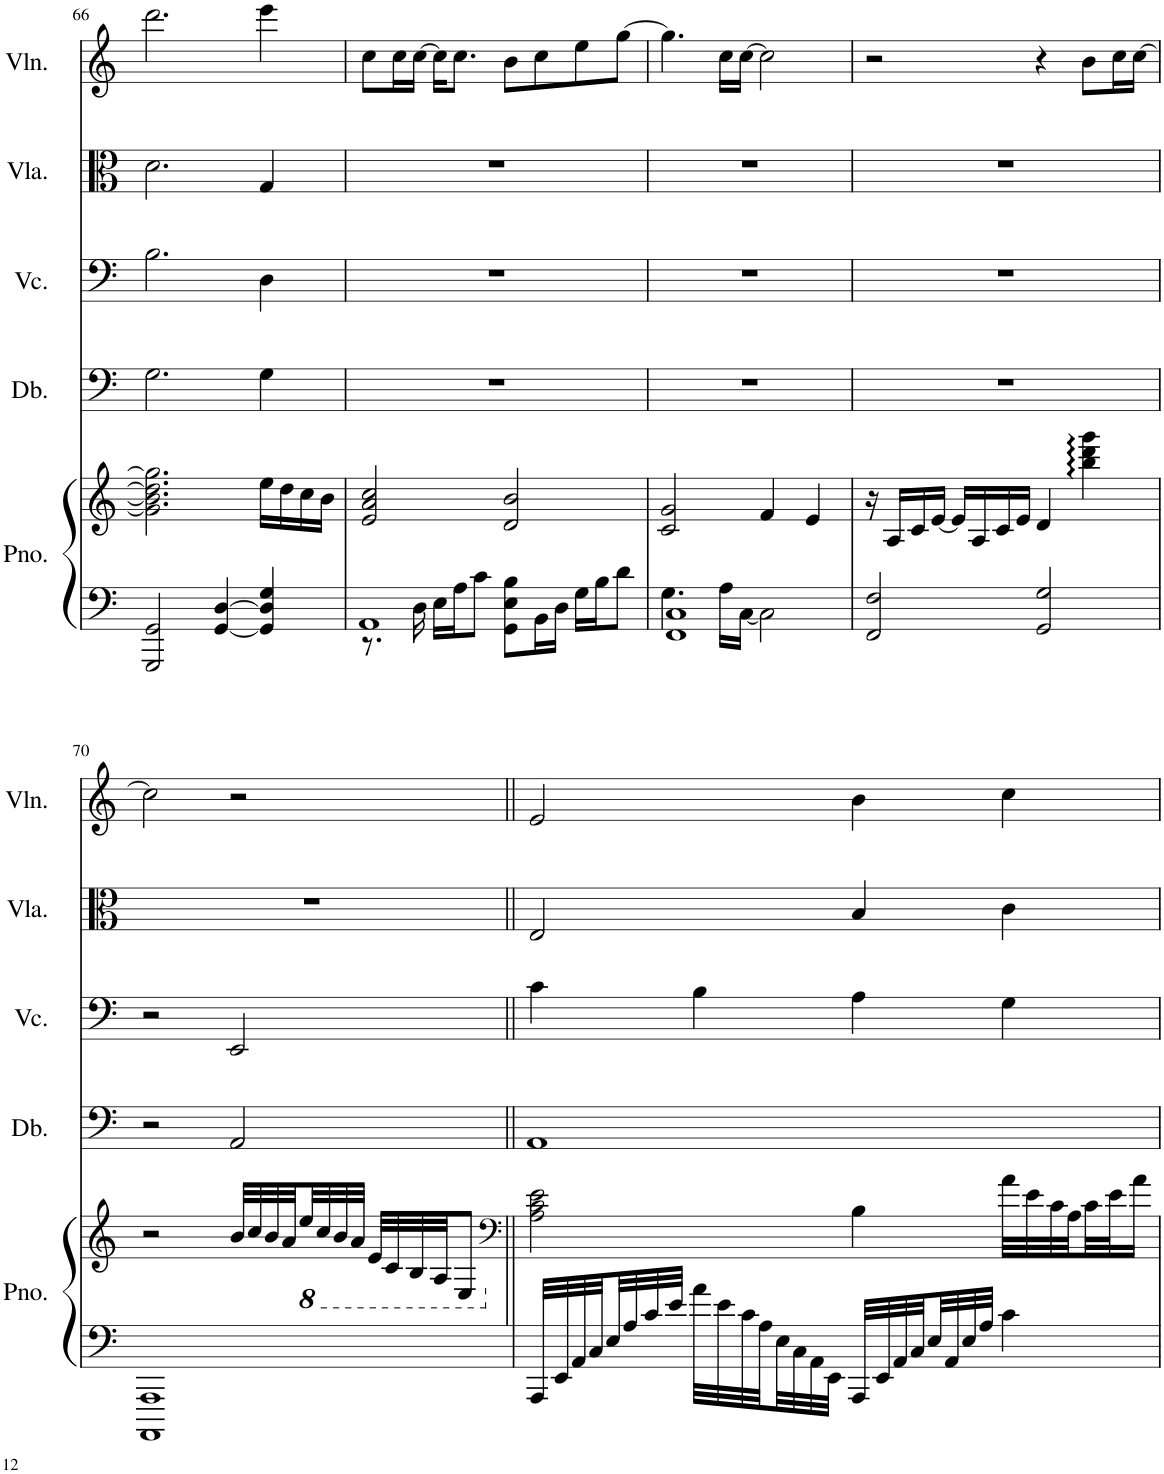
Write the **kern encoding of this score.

**kern	**kern	**kern	**kern	**kern	**kern
*part5	*part5	*part4	*part3	*part2	*part1
*staff6	*staff5	*staff4	*staff3	*staff2	*staff1
*I"Piano	*	*I"Double Bass	*I"Violoncello	*I"Viola	*I"Violin
*I'Pno.	*	*I'Db.	*I'Vc.	*I'Vla.	*I'Vln.
!!LO:PB:g=z
*clefF4	*clefG2	*clefF4	*clefF4	*clefC3	*clefG2
*	*	*Trd7c12	*	*	*
*k[]	*k[]	*k[]	*k[]	*k[]	*k[]
*M4/4	*M4/4	*M4/4	*M4/4	*M4/4	*M4/4
=66	=66	=66	=66	=66	=66
2GGG/ 2GG/	2.g\] 2.b\] 2.dd\] 2.gg\]	2.G\	2.B\	2.d\	2.ddd\
[4GG/ [4D/	.	.	.	.	.
4GG/] 4D/] 4G/	16ee\LL	4G\	4D\	4G/	4eee\
.	16dd\	.	.	.	.
.	16cc\	.	.	.	.
.	16b\JJ	.	.	.	.
=67	=67	=67	=67	=67	=67
*^	*	*	*	*	*
1AA	8.r	2e/ 2a/ 2cc/	1r	1r	1r	8cc\L
.	.	.	.	.	.	16cc\L
.	16D\	.	.	.	.	[16cc\JJ
.	16E\LL	.	.	.	.	16cc\KL]
.	16A\J	.	.	.	.	8.cc\J
.	8c\J	.	.	.	.	.
.	8GG\ 8E\ 8B\L	2d/ 2b/	.	.	.	8b\L
.	16BB\L	.	.	.	.	8cc\
.	16D\JJ	.	.	.	.	.
.	16G\LL	.	.	.	.	8ee\
.	16B\J	.	.	.	.	.
.	8d\J	.	.	.	.	[8gg\J
=68	=68	=68	=68	=68	=68	=68
1FF 1C	4.G\	2c/ 2g/	1r	1r	1r	4.gg\]
.	16A\LL	.	.	.	.	16cc\LL
.	[16C\JJ	.	.	.	.	[16cc\JJ
.	2C\]	4f/	.	.	.	2cc\]
.	.	4e/	.	.	.	.
*v	*v	*	*	*	*	*
=69	=69	=69	=69	=69	=69
2FF/ 2F/	16r	1r	1r	1r	2r
.	16A/LL	.	.	.	.
.	16c/	.	.	.	.
.	[16e/JJ	.	.	.	.
.	16e/LL]	.	.	.	.
.	16A/	.	.	.	.
.	16c/	.	.	.	.
.	16e/JJ	.	.	.	.
2GG/ 2G/	4d/	.	.	.	4r
.	4bb\ 4ddd\ 4ggg\	.	.	.	8b\L
.	.	.	.	.	16cc\L
.	.	.	.	.	[16cc\JJ
!!LO:LB:g=z
=70	=70	=70	=70	=70	=70
1AAAA 1AAA	2r	2r	2r	1r	2cc\]
.	32b/LLL	2AA/	2EE/	.	2r
.	32cc/	.	.	.	.
.	32b/	.	.	.	.
.	32a/	.	.	.	.
.	32e/	.	.	.	.
.	32c/	.	.	.	.
.	32B/	.	.	.	.
.	32A/JJJ	.	.	.	.
.	32E/LLL	.	.	.	.
.	32C/	.	.	.	.
.	32BB/	.	.	.	.
.	32AA/JJ	.	.	.	.
.	8EE/J	.	.	.	.
=71||	=71||	=71||	=71||	=71||	=71||
*	*clefF4	*	*	*	*
32AAA/LLL	2A\ 2c\ 2e\	1AA	4c\	2E/	2e/
32EE/	.	.	.	.	.
32AA/	.	.	.	.	.
32C/	.	.	.	.	.
32E/	.	.	.	.	.
32A/	.	.	.	.	.
32c/	.	.	.	.	.
32e/JJJ	.	.	.	.	.
32a\LLL	.	.	4B\	.	.
32e\	.	.	.	.	.
32c\	.	.	.	.	.
32A\	.	.	.	.	.
32E\	.	.	.	.	.
32C\	.	.	.	.	.
32AA\	.	.	.	.	.
32EE\JJJ	.	.	.	.	.
32AAA/LLL	4B\	.	4A\	4B/	4b\
32EE/	.	.	.	.	.
32AA/	.	.	.	.	.
32C/	.	.	.	.	.
32E/	.	.	.	.	.
32AA/	.	.	.	.	.
32E/	.	.	.	.	.
32A/JJJ	.	.	.	.	.
4c\	32a\LLL	.	4G\	4c\	4cc\
.	32e\	.	.	.	.
.	32c\	.	.	.	.
.	32A\	.	.	.	.
.	32c\	.	.	.	.
.	32e\J	.	.	.	.
.	16a\JJ	.	.	.	.
=	=	=	=	=	=
*-	*-	*-	*-	*-	*-
